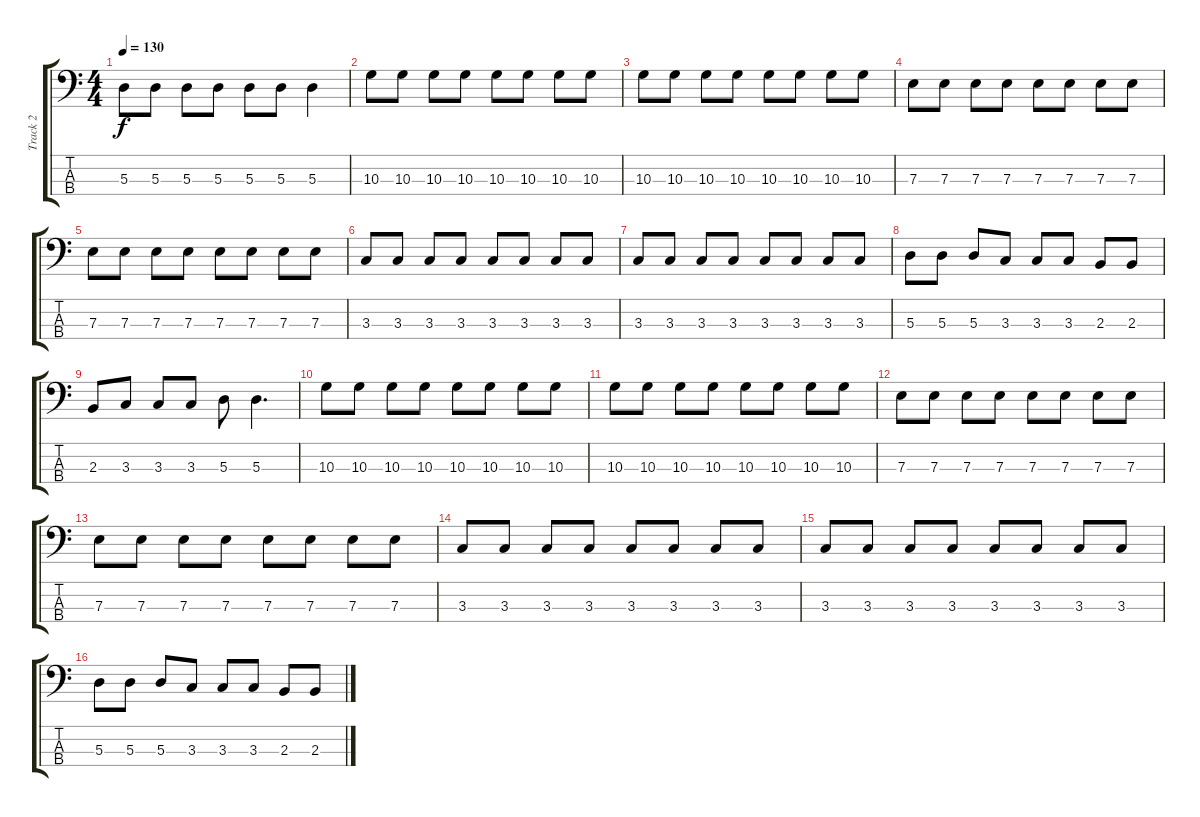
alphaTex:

\track ("Track 2" "Track 2") {instrument electricbassfinger}
\staff {score tabs}
\tuning (G2 D2 A1 E1) {hide}
\ts (4 4)
\tempo 130
\clef f4
\ks c
5.3.8{dy f} 5.3.8 5.3.8 5.3.8 5.3.8 5.3.8 5.3.4 |
10.3.8 10.3.8 10.3.8 10.3.8 10.3.8 10.3.8 10.3.8 10.3.8 |
10.3.8 10.3.8 10.3.8 10.3.8 10.3.8 10.3.8 10.3.8 10.3.8 |
7.3.8 7.3.8 7.3.8 7.3.8 7.3.8 7.3.8 7.3.8 7.3.8 |
7.3.8 7.3.8 7.3.8 7.3.8 7.3.8 7.3.8 7.3.8 7.3.8 |
3.3.8 3.3.8 3.3.8 3.3.8 3.3.8 3.3.8 3.3.8 3.3.8 |
3.3.8 3.3.8 3.3.8 3.3.8 3.3.8 3.3.8 3.3.8 3.3.8 |
5.3.8 5.3.8 5.3.8 3.3.8 3.3.8 3.3.8 2.3.8 2.3.8 |
2.3.8 3.3.8 3.3.8 3.3.8 5.3.8 5.3.4{d} |
10.3.8 10.3.8 10.3.8 10.3.8 10.3.8 10.3.8 10.3.8 10.3.8 |
10.3.8 10.3.8 10.3.8 10.3.8 10.3.8 10.3.8 10.3.8 10.3.8 |
7.3.8 7.3.8 7.3.8 7.3.8 7.3.8 7.3.8 7.3.8 7.3.8 |
7.3.8 7.3.8 7.3.8 7.3.8 7.3.8 7.3.8 7.3.8 7.3.8 |
3.3.8 3.3.8 3.3.8 3.3.8 3.3.8 3.3.8 3.3.8 3.3.8 |
3.3.8 3.3.8 3.3.8 3.3.8 3.3.8 3.3.8 3.3.8 3.3.8 |
5.3.8 5.3.8 5.3.8 3.3.8 3.3.8 3.3.8 2.3.8 2.3.8
